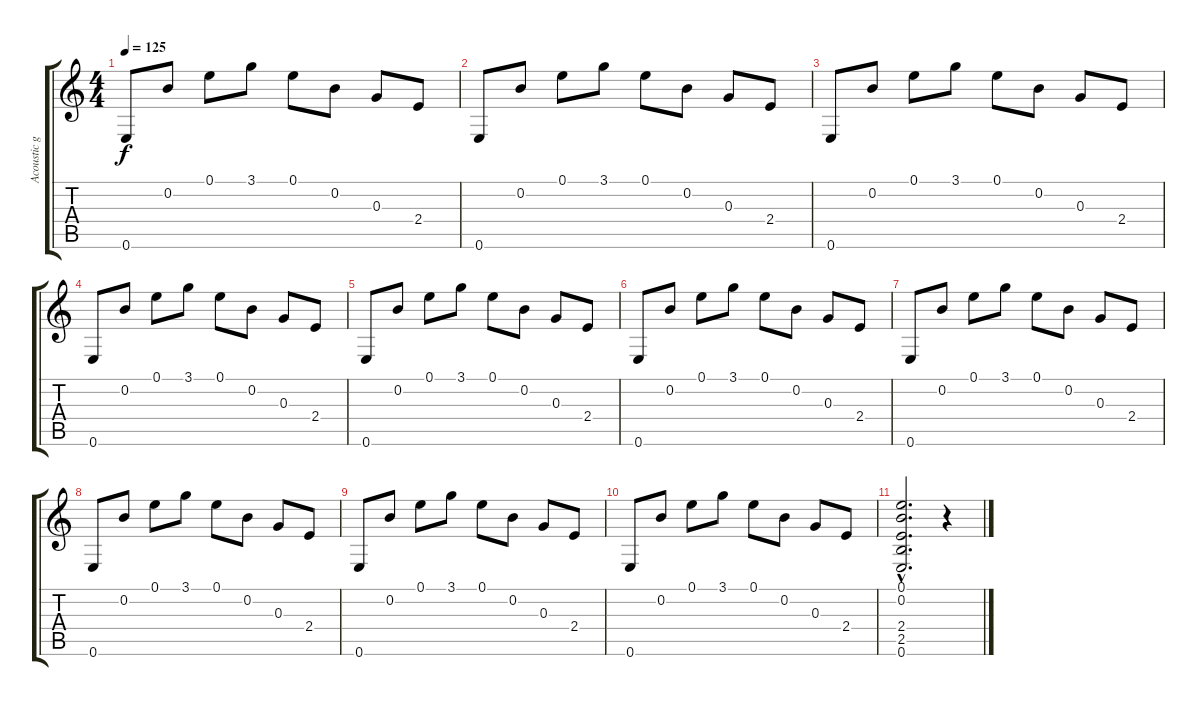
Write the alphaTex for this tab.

\track ("Acoustic guitar I" "Acoustic g") {instrument acousticguitarsteel}
\staff {score tabs}
\tuning (E4 B3 G3 D3 A2 E2) {hide}
\ts (4 4)
\tempo 125
\clef g2
\ks c
0.6.8{dy f} 0.2.8 0.1.8 3.1.8 0.1.8 0.2.8 0.3.8 2.4.8 |
0.6.8 0.2.8 0.1.8 3.1.8 0.1.8 0.2.8 0.3.8 2.4.8 |
0.6.8 0.2.8 0.1.8 3.1.8 0.1.8 0.2.8 0.3.8 2.4.8 |
0.6.8 0.2.8 0.1.8 3.1.8 0.1.8 0.2.8 0.3.8 2.4.8 |
0.6.8 0.2.8 0.1.8 3.1.8 0.1.8 0.2.8 0.3.8 2.4.8 |
0.6.8 0.2.8 0.1.8 3.1.8 0.1.8 0.2.8 0.3.8 2.4.8 |
0.6.8 0.2.8 0.1.8 3.1.8 0.1.8 0.2.8 0.3.8 2.4.8 |
0.6.8 0.2.8 0.1.8 3.1.8 0.1.8 0.2.8 0.3.8 2.4.8 |
0.6.8{volume 11} 0.2.8{volume 10} 0.1.8{volume 10} 3.1.8{volume 9} 0.1.8{volume 8} 0.2.8{volume 8} 0.3.8{volume 7} 2.4.8{volume 6} |
0.6.8{volume 6} 0.2.8{volume 5} 0.1.8{volume 4} 3.1.8{volume 4} 0.1.8{volume 3} 0.2.8{volume 2} 0.3.8{volume 2} 2.4.8{volume 1} |
(0.1{hac} 0.2{hac} 2.4{hac} 2.5{hac} 0.6{hac}).2{d volume 0} r.4
